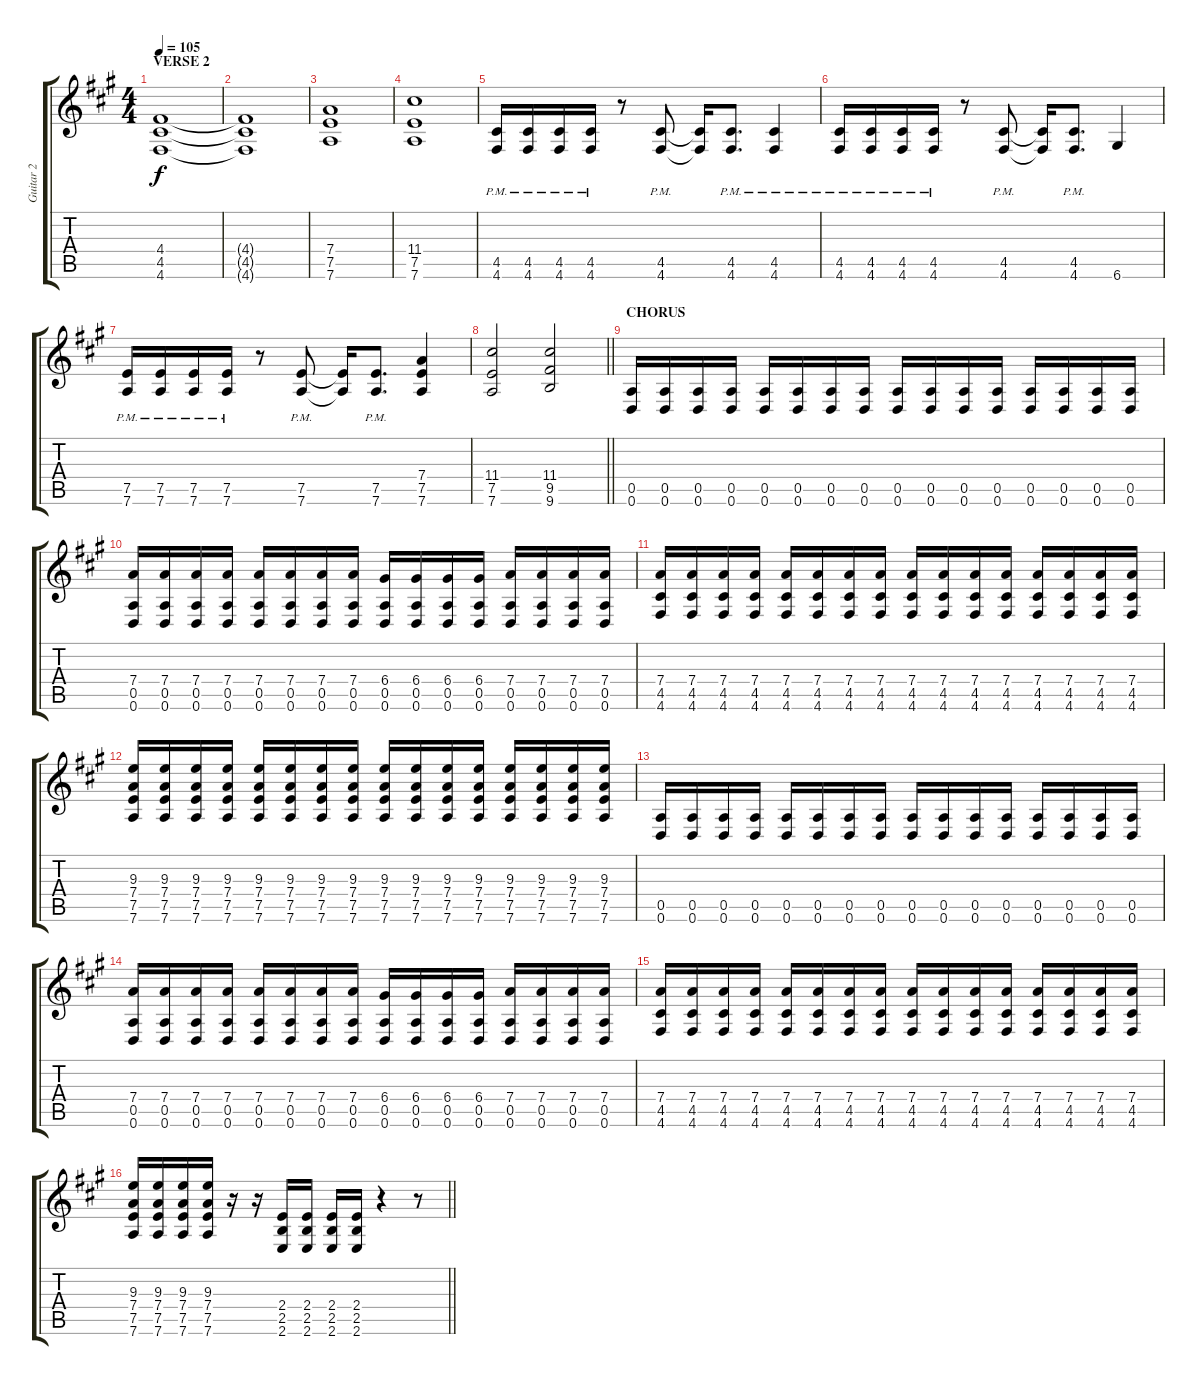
\track ("Guitar 2" "Guitar 2") {instrument distortionguitar}
\staff {score tabs}
\tuning (E4 B3 G3 D3 A2 D2) {hide}
\ts (4 4)
\section ("" "VERSE 2")
\tempo 105
\clef g2
\ks f#minor
(4.4 4.5 4.6).1{dy f volume 10} |
(4.4{t} 4.5{t} 4.6{t}).1 |
(7.4 7.5 7.6).1 |
(11.4 7.5 7.6).1 |
(4.5{pm} 4.6{pm}).16{volume 16} (4.5{pm} 4.6{pm}).16 (4.5{pm} 4.6{pm}).16 (4.5{pm} 4.6{pm}).16 r.8 (4.5{pm} 4.6{pm}).8 (4.5{t} 4.6{t}).16 (4.5{pm} 4.6{pm}).8{d} (4.5{pm} 4.6{pm}).4 |
(4.5{pm} 4.6{pm}).16 (4.5{pm} 4.6{pm}).16 (4.5{pm} 4.6{pm}).16 (4.5{pm} 4.6{pm}).16 r.8 (4.5{pm} 4.6{pm}).8 (4.5{t} 4.6{t}).16 (4.5{pm} 4.6{pm}).8{d} 6.6.4 |
(7.5{pm} 7.6{pm}).16 (7.5{pm} 7.6{pm}).16 (7.5{pm} 7.6{pm}).16 (7.5{pm} 7.6{pm}).16 r.8 (7.5{pm} 7.6{pm}).8 (7.5{t} 7.6{t}).16 (7.5{pm} 7.6{pm}).8{d} (7.4 7.5 7.6).4 |
\barLineRight lightlight
(11.4 7.5 7.6).2 (11.4 9.5 9.6).2 |
\section ("" "CHORUS ")
(0.5 0.6).16 (0.5 0.6).16 (0.5 0.6).16 (0.5 0.6).16 (0.5 0.6).16 (0.5 0.6).16 (0.5 0.6).16 (0.5 0.6).16 (0.5 0.6).16 (0.5 0.6).16 (0.5 0.6).16 (0.5 0.6).16 (0.5 0.6).16 (0.5 0.6).16 (0.5 0.6).16 (0.5 0.6).16 |
(7.4 0.5 0.6).16 (7.4 0.5 0.6).16 (7.4 0.5 0.6).16 (7.4 0.5 0.6).16 (7.4 0.5 0.6).16 (7.4 0.5 0.6).16 (7.4 0.5 0.6).16 (7.4 0.5 0.6).16 (6.4 0.5 0.6).16 (6.4 0.5 0.6).16 (6.4 0.5 0.6).16 (6.4 0.5 0.6).16 (7.4 0.5 0.6).16 (7.4 0.5 0.6).16 (7.4 0.5 0.6).16 (7.4 0.5 0.6).16 |
(7.4 4.5 4.6).16 (7.4 4.5 4.6).16 (7.4 4.5 4.6).16 (7.4 4.5 4.6).16 (7.4 4.5 4.6).16 (7.4 4.5 4.6).16 (7.4 4.5 4.6).16 (7.4 4.5 4.6).16 (7.4 4.5 4.6).16 (7.4 4.5 4.6).16 (7.4 4.5 4.6).16 (7.4 4.5 4.6).16 (7.4 4.5 4.6).16 (7.4 4.5 4.6).16 (7.4 4.5 4.6).16 (7.4 4.5 4.6).16 |
(9.3 7.4 7.5 7.6).16 (9.3 7.4 7.5 7.6).16 (9.3 7.4 7.5 7.6).16 (9.3 7.4 7.5 7.6).16 (9.3 7.4 7.5 7.6).16 (9.3 7.4 7.5 7.6).16 (9.3 7.4 7.5 7.6).16 (9.3 7.4 7.5 7.6).16 (9.3 7.4 7.5 7.6).16 (9.3 7.4 7.5 7.6).16 (9.3 7.4 7.5 7.6).16 (9.3 7.4 7.5 7.6).16 (9.3 7.4 7.5 7.6).16 (9.3 7.4 7.5 7.6).16 (9.3 7.4 7.5 7.6).16 (9.3 7.4 7.5 7.6).16 |
(0.5 0.6).16 (0.5 0.6).16 (0.5 0.6).16 (0.5 0.6).16 (0.5 0.6).16 (0.5 0.6).16 (0.5 0.6).16 (0.5 0.6).16 (0.5 0.6).16 (0.5 0.6).16 (0.5 0.6).16 (0.5 0.6).16 (0.5 0.6).16 (0.5 0.6).16 (0.5 0.6).16 (0.5 0.6).16 |
(7.4 0.5 0.6).16 (7.4 0.5 0.6).16 (7.4 0.5 0.6).16 (7.4 0.5 0.6).16 (7.4 0.5 0.6).16 (7.4 0.5 0.6).16 (7.4 0.5 0.6).16 (7.4 0.5 0.6).16 (6.4 0.5 0.6).16 (6.4 0.5 0.6).16 (6.4 0.5 0.6).16 (6.4 0.5 0.6).16 (7.4 0.5 0.6).16 (7.4 0.5 0.6).16 (7.4 0.5 0.6).16 (7.4 0.5 0.6).16 |
(7.4 4.5 4.6).16 (7.4 4.5 4.6).16 (7.4 4.5 4.6).16 (7.4 4.5 4.6).16 (7.4 4.5 4.6).16 (7.4 4.5 4.6).16 (7.4 4.5 4.6).16 (7.4 4.5 4.6).16 (7.4 4.5 4.6).16 (7.4 4.5 4.6).16 (7.4 4.5 4.6).16 (7.4 4.5 4.6).16 (7.4 4.5 4.6).16 (7.4 4.5 4.6).16 (7.4 4.5 4.6).16 (7.4 4.5 4.6).16 |
\barLineRight lightlight
(9.3 7.4 7.5 7.6).16 (9.3 7.4 7.5 7.6).16 (9.3 7.4 7.5 7.6).16 (9.3 7.4 7.5 7.6).16 r.16 r.16 (2.4 2.5 2.6).16 (2.4 2.5 2.6).16 (2.4 2.5 2.6).16 (2.4 2.5 2.6).16 r.4 r.8
